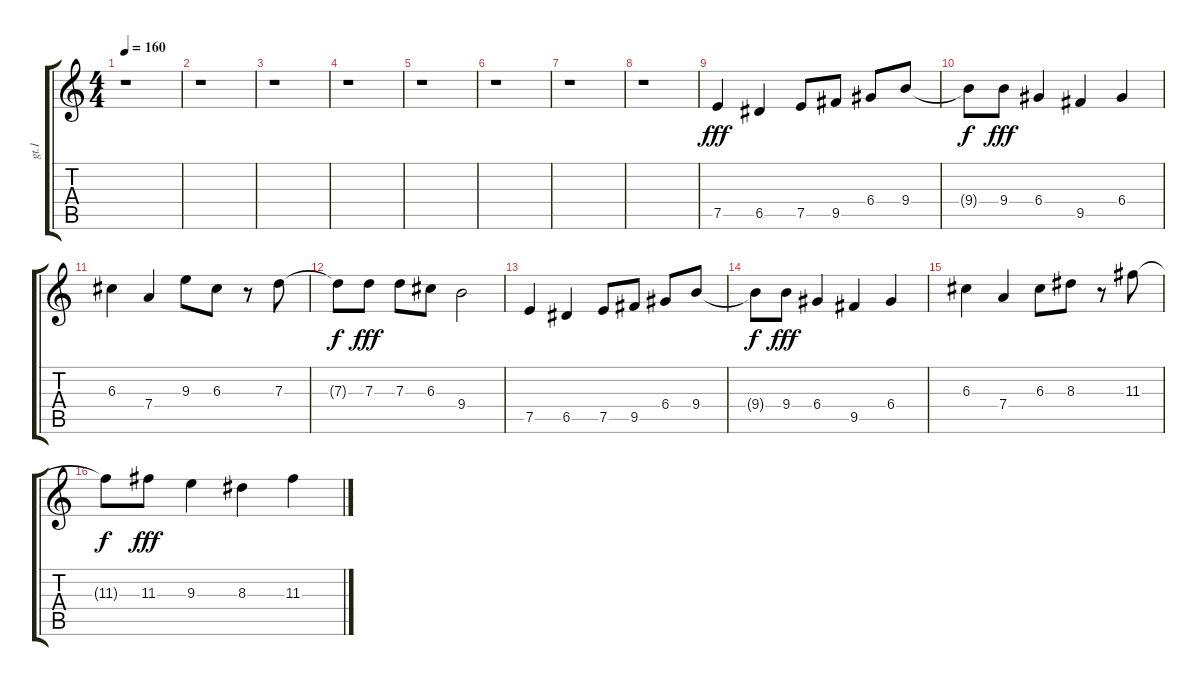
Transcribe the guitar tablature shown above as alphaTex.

\track ("gt.1" "gt.1") {instrument distortionguitar}
\staff {score tabs}
\tuning (E4 B3 G3 D3 A2 E2) {hide}
\ts (4 4)
\tempo 160
\clef g2
\ks c
r.1{dy fff instrument distortionguitar} |
r.1 |
r.1 |
r.1 |
r.1 |
r.1 |
r.1 |
r.1 |
7.5.4 6.5.4 7.5.8 9.5.8 6.4.8 9.4.8 |
9.4{t}.8{dy f} 9.4.8{dy fff} 6.4.4 9.5.4 6.4.4 |
6.3.4 7.4.4 9.3.8 6.3.8 r.8 7.3.8 |
7.3{t}.8{dy f} 7.3.8{dy fff} 7.3.8 6.3.8 9.4.2 |
7.5.4 6.5.4 7.5.8 9.5.8 6.4.8 9.4.8 |
9.4{t}.8{dy f} 9.4.8{dy fff} 6.4.4 9.5.4 6.4.4 |
6.3.4 7.4.4 6.3.8 8.3.8 r.8 11.3.8 |
11.3{t}.8{dy f} 11.3.8{dy fff} 9.3.4 8.3.4 11.3.4
